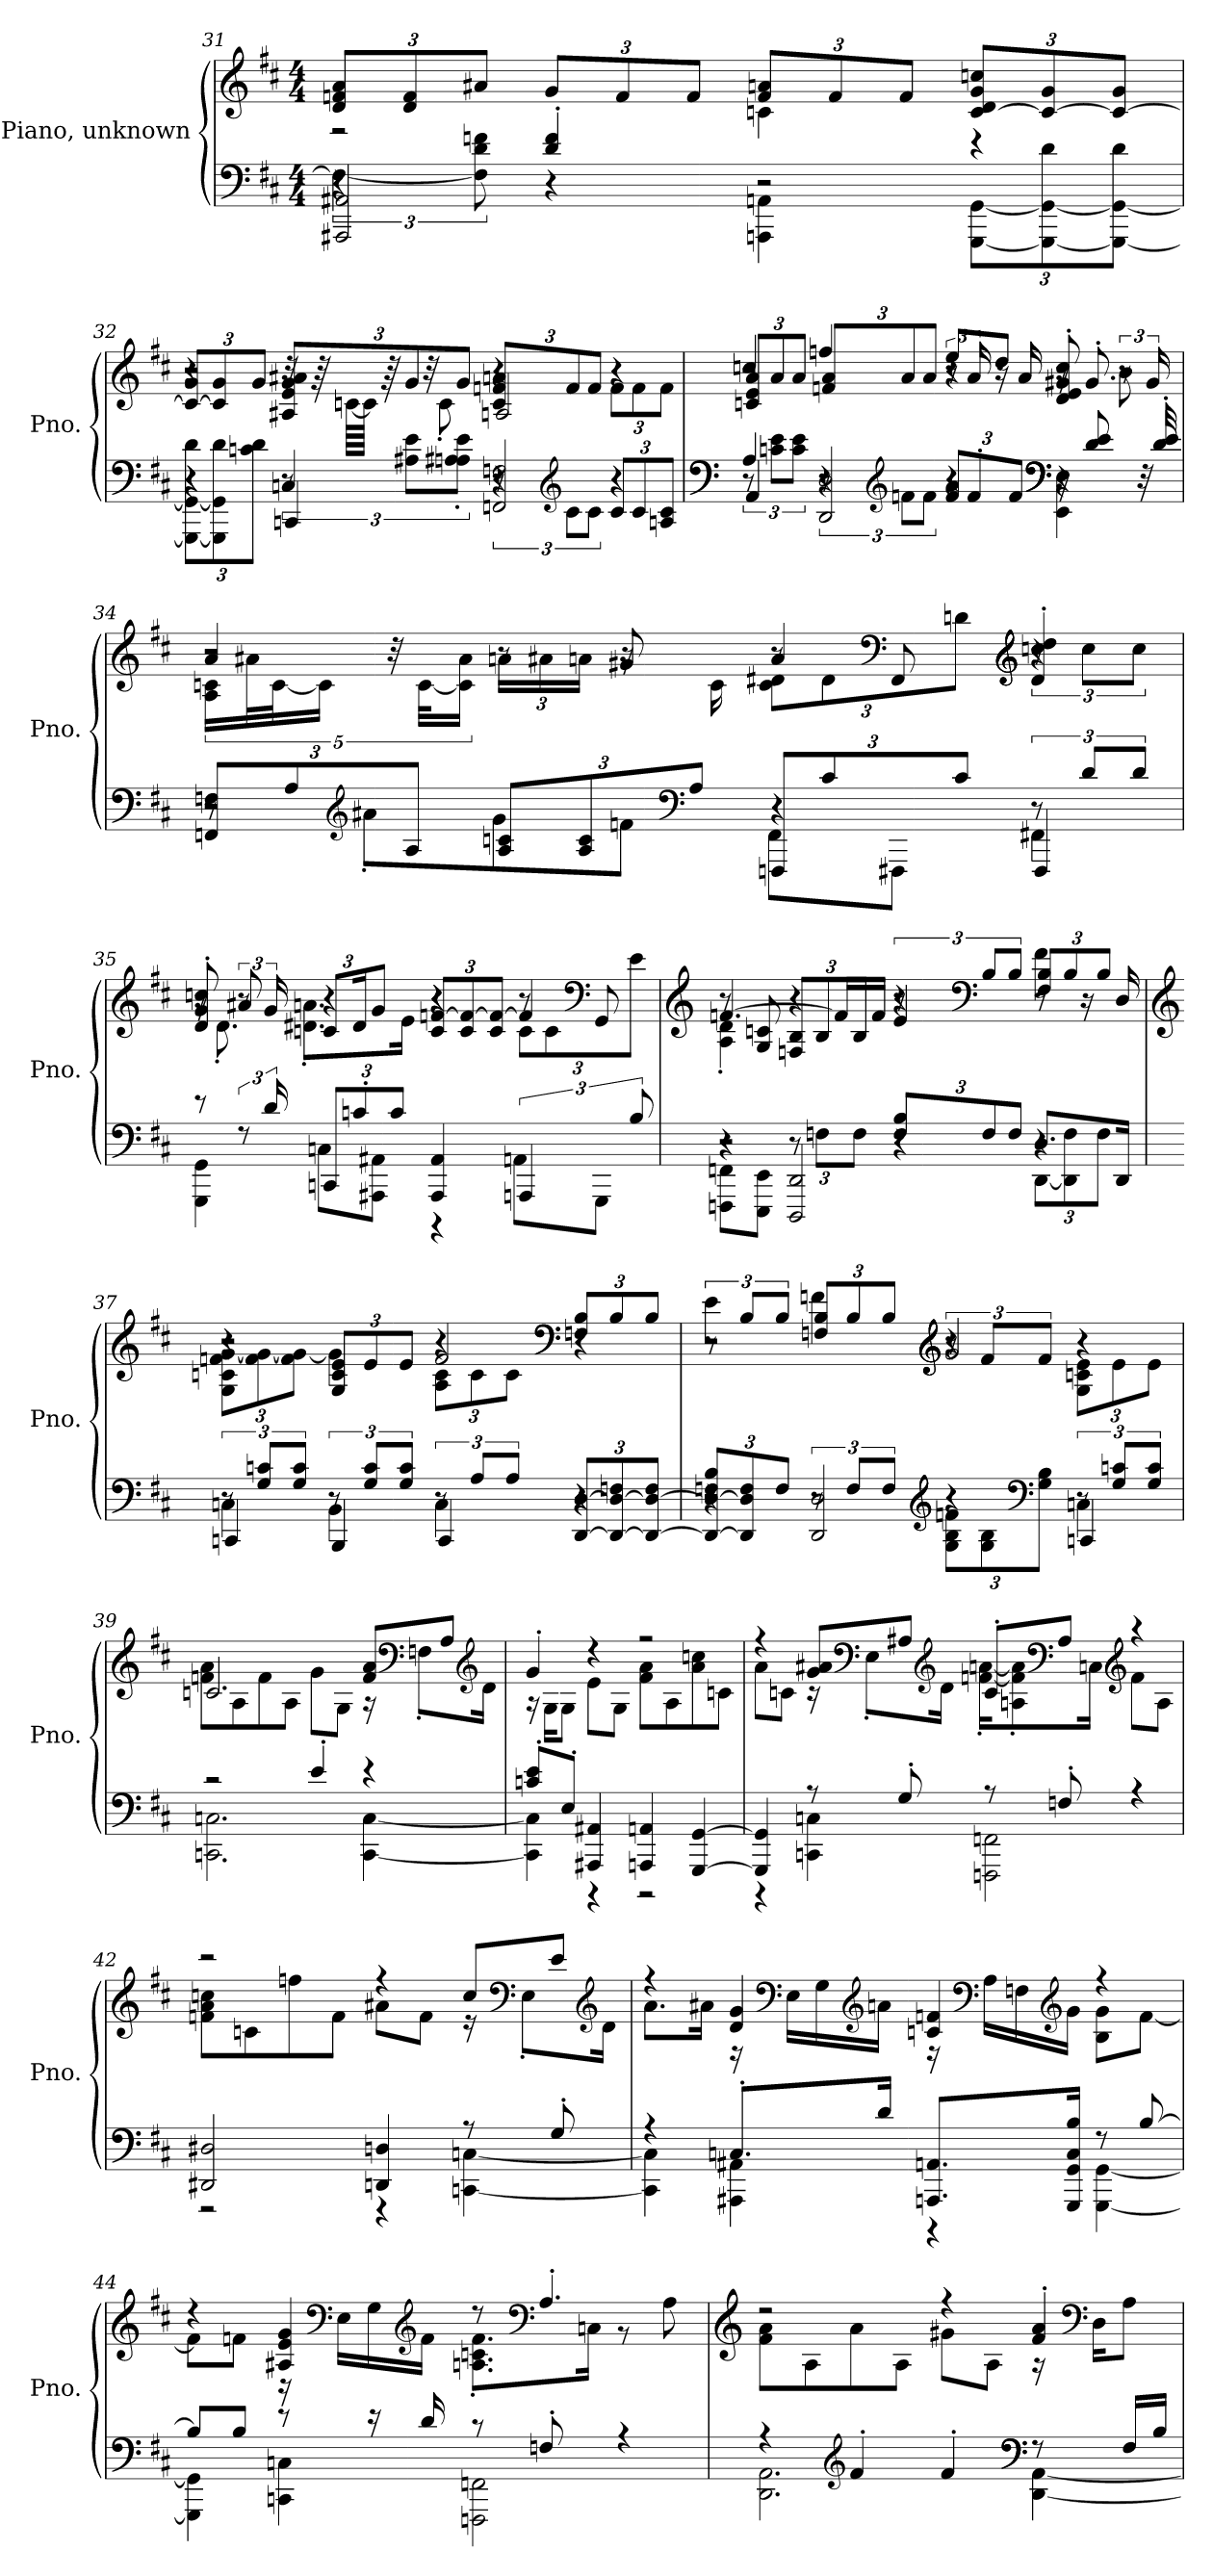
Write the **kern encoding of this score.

**kern	**kern
*part1	*part1
*staff2	*staff1
*I"Piano, unknown	*
*I'Pno.	*
*clefF4	*clefG2
*k[f#c#]	*k[f#c#]
*M4/4	*M4/4
=31	=31
*^	*
*	*^	*
*	*	*	*Xbrackettup
*	*	*	*^
4r	6F\_	2AAA#X/ 2AA#X/	12d/ 12fn/ 12a/L	2r
.	.	.	12d/ 12f/	.
.	12F\] 12d\ 12fn\	.	12a#X/J	.
4d/' 4f/'	4r	.	12g/L	.
.	.	.	12f/	.
.	.	.	12f/J	.
2r	4AAAn\ 4AAn\	2r	12f/ 12an/L	4cn\
.	.	.	12f/	.
.	.	.	12f/J	.
*	*Xbrackettup	*	*	*
.	[12GGG\ [12GG\L	.	[12c/ 12d/ 12g/ 12ccn/L	4r
.	12GGG\_ 12GG\_ 12d\	.	12c/_ 12g/	.
.	12GGG\_ 12GG\_ 12d\J	.	12c/_ 12g/J	.
!!LO:LB:g=z
=32	=32	=32	=32	=32
*	*	*	*	*^
4r	12GGG\_ 12GG\_ 12d\L	4r	12c/_ 12g/L	4r	2r
.	12GGG\] 12GG\] 12d\	.	12c/] 12g/	.	.
.	12cn\ 12d\J	.	12g/J	.	.
*	*brackettup	*	*	*	*
4Cn/	12r	4CCn/	12A#X/ 12e/ 12g/ 12a#X/L	32r	.
.	.	.	.	64r	.
.	.	.	.	[64cn\LLLL	.
.	.	.	.	64c\JJJJ]	.
.	.	.	.	64r	.
.	12A#X\ 12e\L	.	12g/	.	.
.	.	.	.	32r	.
.	.	.	.	8c'\	.
.	12An\' 12A#X\' 12e\'J	.	12g/J	.	.
4r	12r	2FFn/ 2Fn/	12c/ 12fn/ 12an/L	4r	2An/
*clefG2	*	*	*	*	*
.	12c\L	.	12f/	.	.
.	12c\J	.	12f/J	.	.
*Xbrackettup	*	*	*	*	*
12c/L	4r	.	4r	12f\L	.
12c/	.	.	.	12f\	.
12An/ 12c/J	.	.	.	12f\J	.
!!LO:PB:g=z	!!	!!
=33	=33	=33	=33	=33	=33
*clefF4	*	*	*	*	*
*	*brackettup	*	*	*	*
4A/	12r	4AA/	4ccn/	2r	12cn/ 12e/ 12a/L
.	12cn\ 12e\L	.	.	.	12a/
.	12c\ 12e\J	.	.	.	12a/J
4r	12r	2DD/ 2D/	4ffn/	.	12fn/ 12a/L
*clefG2	*	*	*	*	*
.	12fn\L	.	.	.	12a/
.	12f\J	.	.	.	12a/J
*Xbrackettup	*	*	*	*	*brackettup
12f/ 12a/L	4r	.	8ee/L	4r	12r
12f'/	.	.	.	.	24a/
.	.	.	8dd/J	.	16r
12f/J	.	.	.	.	.
.	.	.	.	.	16a/
*clefF4	*	*	*	*	*
16r	4EE\ 4E\	4r	16r	8r	8d/' 8e/' 8g#X/' 8cc/'
8d/ 8e/	.	.	8.g#'/	.	.
.	.	.	.	8b\	12r
32r	.	.	.	.	.
.	.	.	.	.	24g#/
32d/' 32e/'	.	.	.	.	.
!!LO:LB:g=z	!!	!!
=34	=34	=34	=34	=34	=34
12FFn/ 12Fn/L	8r	2r	2r	20A\ 20cn\LL	4a/
.	.	.	.	40a#X\L	.
.	.	.	.	[40c\J	.
12A/	.	.	.	.	.
.	.	.	.	20c\JJ]	.
*clefG2	*	*	*	*	*
.	8a#X'\L	.	.	.	.
.	.	.	.	40r	.
12A/J	.	.	.	.	.
.	.	.	.	[40c\KLL	.
.	.	.	.	20c\] 20a#\JJ	.
*	*	*	*	*Xbrackettup	*
12A/ 12cn/L	8g\	.	.	24an\LL	8r
.	.	.	.	24a#X\	.
12A/ 12c/	.	.	.	24an\JJ	.
.	8fn\J	.	.	16r	8g#X/
*clefF4	*	*	*	*	*
12A/J	.	.	.	.	.
.	.	.	.	16c\	.
*	*	*	*	*brackettup	*
12FFFn/L	8FF\L	4r	4a/	12c\ 12d#X\L	8r
12c/	.	.	.	12d#\	.
*	*	*	*clefF4	*	*
.	8FFF#X\J	.	.	.	8FF#/
12c/J	.	.	.	12dn\J	.
*	*	*	*clefG2	*	*
*brackettup	*	*	*	*	*
12r	4FF#X\	4FFF#/	4r	12r	4d/' 4ccn/' 4dd/'
12d/L	.	.	.	12cc\L	.
12d/J	.	.	.	12cc\J	.
*	*v	*v	*	*	*
!!LO:LB:g=z	!!	!!
=35	=35	=35	=35	=35
8r	4GGG\ 4GG\	8d/' 8g/' 8ccn/'	16r	8r
.	.	.	8.d'\	.
12r	.	12r	.	8a#X/
24d/	.	24g/	.	.
*Xbrackettup	*	*Xbrackettup	*	*
12CCn/L	8Cn\L	12cn/L	8.d#X\' 8.an\'L	4r
12cn'/	.	24d#/K	.	.
.	8AAA#X\ 8AA#X\J	8g/J	.	.
12c/J	.	.	.	.
.	.	.	16e\Jk	.
4AAA#/ 4AA#/	4r	12c/ [12fn/L	4r	4r
.	.	12c/ 12f/_	.	.
.	.	12c/ 12f/_J	.	.
*brackettup	*	*	*	*
6AAAn/	8AAn\L	4f/]	12c\L	8r
.	.	.	12c\	.
*	*	*clefF4	*	*
.	8GGG\J	.	.	8GG/
12B/	.	.	12e\J	.
*v	*v	*	*	*
!!LO:LB:g=z	!!	!!
=36	=36	=36	=36
*	*clefG2	*	*
*^	*	*	*
*	*^	*	*	*
2r	8FFFn\ 8FFn\L	4r	[4.fn/	4A\' 4d\'	8r
.	8EEE\ 8EE\J	.	.	.	8G/ 8cn/
.	12r	2DDD/ 2DD/	.	4r	12Fn/ 12B/L
.	12Fn\L	.	.	.	12B/
.	.	.	16f/LL]	.	.
.	12F\J	.	.	.	12B/J
.	.	.	16f/JJ	.	.
*Xbrackettup	*	*	*	*	*brackettup
12F/ 12B/L	4r	.	4e/	4r	12r
*	*	*	*clefF4	*	*
12F/	.	.	.	.	12B/L
12F/J	.	.	.	.	12B/J
*	*	*	*	*	*Xbrackettup
8.D/L	[12DD\L	4r	8r	4f\	12F/ 12B/L
.	12DD\] 12F\	.	.	.	12B/
.	.	.	16r	.	.
.	12F\J	.	.	.	12B/J
16DD/Jk	.	.	16D/	.	.
!!LO:LB:g=z	!!	!!
=37	=37	=37	=37	=37	=37
*	*	*	*clefG2	*	*
*brackettup	*	*	*	*	*
12r	4Cn\	4CCn/	2r	12G\ 12cn\ 12fn\ [12g\L	4r
12G/ 12cn/L	.	.	.	12f\ 12g\_	.
12G/ 12c/J	.	.	.	12f\ 12g\_J	.
12r	4BB\	4BBB/	.	4g\]	12G/ 12c/ 12e/L
12G/ 12c/L	.	.	.	.	12e/
12G/ 12c/J	.	.	.	.	12e/J
12r	4C\	4CC/	2f/	12A\ 12c\L	4r
12A/L	.	.	.	12c\	.
12A/J	.	.	.	12c\J	.
*	*	*	*clefF4	*	*
*Xbrackettup	*	*	*	*	*
[12DD/ [12D/L	4r	4r	.	4r	12Fn/ 12B/L
12DD/_ 12D/_ 12Fn/	.	.	.	.	12B/
12DD/_ 12D/_ 12F/J	.	.	.	.	12B/J
=38	=38	=38	=38	=38	=38
*	*	*	*	*	*brackettup
12DD/_ 12D/_ 12Fn/ 12B/L	2r	4r	2r	4e\	12r
12DD/] 12D/] 12F/	.	.	.	.	12B/L
12F/J	.	.	.	.	12B/J
*brackettup	*	*	*	*	*Xbrackettup
12r	.	2DD/ 2D/	.	4fn\	12Fn/ 12B/L
12F/L	.	.	.	.	12B/
12F/J	.	.	.	.	12B/J
*clefG2	*	*	*clefG2	*	*
*	*Xbrackettup	*	*	*	*brackettup
4r	12G\ 12B\ 12fn\L	.	2g/	4r	12r
.	12G\ 12B\	.	.	.	12f/L
*clefF4	*	*	*	*	*
.	12G\ 12B\J	.	.	.	12f/J
*brackettup	*	*	*	*Xbrackettup	*
12r	4Cn\	4CCn/	.	12G\ 12cn\ 12e\L	4r
12G/ 12cn/L	.	.	.	12e\	.
12G/ 12c/J	.	.	.	12e\J	.
*	*v	*v	*	*	*
*	*	*	*v	*v
!!LO:LB:g=z
=39	=39	=39	=39
2r	2.CCn\ 2.Cn\	2.cn/	8fn\ 8a\L
.	.	.	8A\
.	.	.	8f\
.	.	.	8A\J
4e'/	.	.	8g\L
.	.	.	8G\J
4r	[4CC\ [4C\	8f/ 8a/L	16r
*	*	*clefF4	*
.	.	.	8Fn'\L
.	.	8A/J	.
*	*	*clefG2	*
.	.	.	16d\Jk
=40	=40	=40	=40
8cn/' 8e/'L	4CC\] 4C\]	4g'/	16r
.	.	.	16G\KL
8E'/J	.	.	8G\J
4AAA#X/ 4AA#X/	4r	4r	8e\L
.	.	.	8G\J
4AAAn/ 4AAn/	2r	2r	8f#\ 8a\L
.	.	.	8A\
[4GGG/ [4GG/	.	.	8a\ 8ccn\
.	.	.	8cn\J
!!LO:PB:g=z	!!
=41	=41	=41	=41
4GGG/] 4GG/]	4r	4r	8a\L
.	.	.	8cn\J
8r	4CCn\ 4Cn\	8g/ 8a#X/L	16r
*	*	*clefF4	*
.	.	.	8E'\L
8G'/	.	8A#X/J	.
*	*	*clefG2	*
.	.	.	16d\Jk
8r	2FFFn\ 2FFn\	8c'/L	[16fn\' [16an\'KL
.	.	.	8An\' 8f\]' 8a\]'
*	*	*clefF4	*
8Fn'/	.	8A/J	.
.	.	.	16Cn\Jk
*	*	*clefG2	*
4r	.	4r	8f\L
.	.	.	8A\J
=42	=42	=42	=42
2DD#X/ 2D#X/	2r	2r	8fn\ 8a\ 8ccn\L
.	.	.	8cn\
.	.	.	8ffn\
.	.	.	8f\J
4DDn/ 4Dn/	4r	4r	8a#X\L
.	.	.	8f\J
8r	[4CCn\ [4Cn\	8cc/L	16r
*	*	*clefF4	*
.	.	.	8E'\L
8G'/	.	8e/J	.
*	*	*clefG2	*
.	.	.	16d\Jk
!!LO:LB:g=z	!!
=43	=43	=43	=43
4r	4CC\] 4C\]	4r	8.a\L
.	.	.	16a#X\Jk
8.Cn'/L	4AAA#X\ 4AA#X\	4d/ 4g/	16r
*	*	*clefF4	*
.	.	.	16E\LL
.	.	.	16G\
*	*	*clefG2	*
16d/Jk	.	.	16an\JJ
8.AAAn/ 8.AAn/L	4r	4cn/ 4fn/	16r
*	*	*clefF4	*
.	.	.	16A\LL
.	.	.	16Fn\
*	*	*clefG2	*
16GGG/ 16GG/ 16C/ 16B/Jk	.	.	16g\JJ
8r	[4GGG\ [4GG\	4r	8B\ 8g\L
[8B/	.	.	[8f\J
=44	=44	=44	=44
8B/L]	4GGG\] 4GG\]	4r	8f\L]
8B/J	.	.	8fn\J
8r	4CCn\ 4Cn\	4A#X/ 4e/ 4g/	16r
*	*	*clefF4	*
.	.	.	16E\LL
16r	.	.	16G\
*	*	*clefG2	*
16d/	.	.	16f\JJ
8r	2FFFn\ 2FFn\	8r	8.An\' 8.cn\' 8.f\'L
*	*	*clefF4	*
8Fn'/	.	4.A'/	.
.	.	.	16Cn\Jk
4r	.	.	8r
.	.	.	8A\
!!LO:LB:g=z	!!
=45	=45	=45	=45
*	*	*clefG2	*
4r	2.DD\ 2.AA\	2r	8f#\ 8a\L
.	.	.	8A\
*clefG2	*	*	*
4f#'/	.	.	8a\
.	.	.	8A\J
4f#'/	.	4r	8g#X\L
.	.	.	8A\J
*clefF4	*	*	*
8r	[4DD\ [4AA\	4f#/' 4a/'	16r
*	*	*clefF4	*
.	.	.	16D\KL
16F#/LL	.	.	8A\J
16B/JJ	.	.	.
*v	*v	*	*
*	*v	*v
=	=
*-	*-
